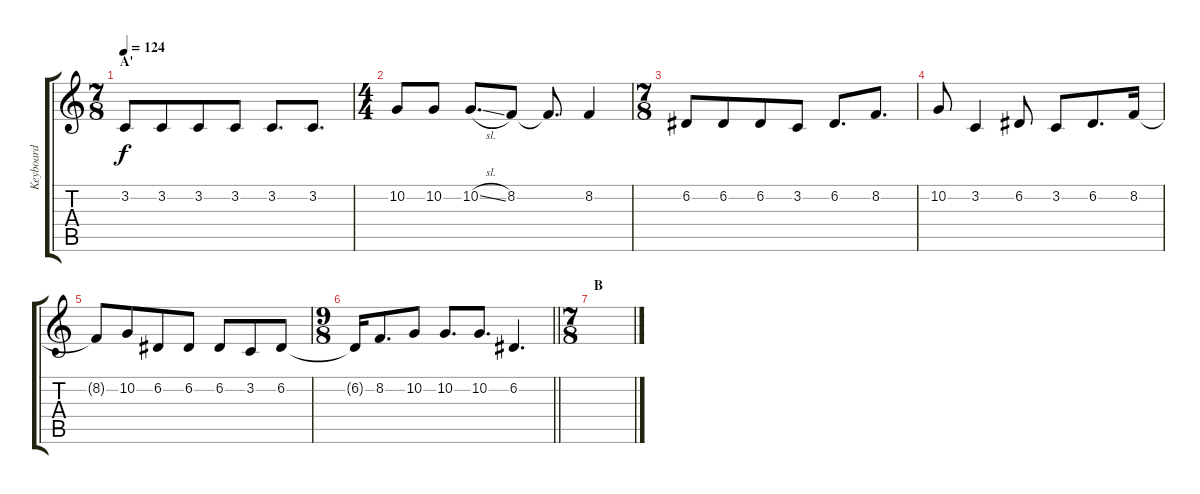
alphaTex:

\track ("Keyboard" "Keyboard") {instrument lead2sawtooth}
\staff {score tabs}
\tuning (D4 A3 F3 C3 G2 C2) {hide}
\ts (7 8)
\section ("" "A'")
\tempo 124
\clef g2
\ks c
3.2.8{dy f} 3.2.8 3.2.8 3.2.8 3.2.8{d} 3.2.8{d} |
\ts (4 4)
10.2.8 10.2.8 10.2{sl}.8{d} 8.2.8 8.2{t}.8{d} 8.2.4 |
\ts (7 8)
6.2.8 6.2.8 6.2.8 3.2.8 6.2.8{d} 8.2.8{d} |
10.2.8 3.2.4 6.2.8 3.2.8 6.2.8{d} 8.2.16 |
8.2{t}.8 10.2.8 6.2.8 6.2.8 6.2.8 3.2.8 6.2.8 |
\ts (9 8)
\barLineRight lightlight
6.2{t}.16 8.2.8{d} 10.2.8 10.2.8{d} 10.2.8{d} 6.2.4{d} |
\ts (7 8)
\section ("" "B")
